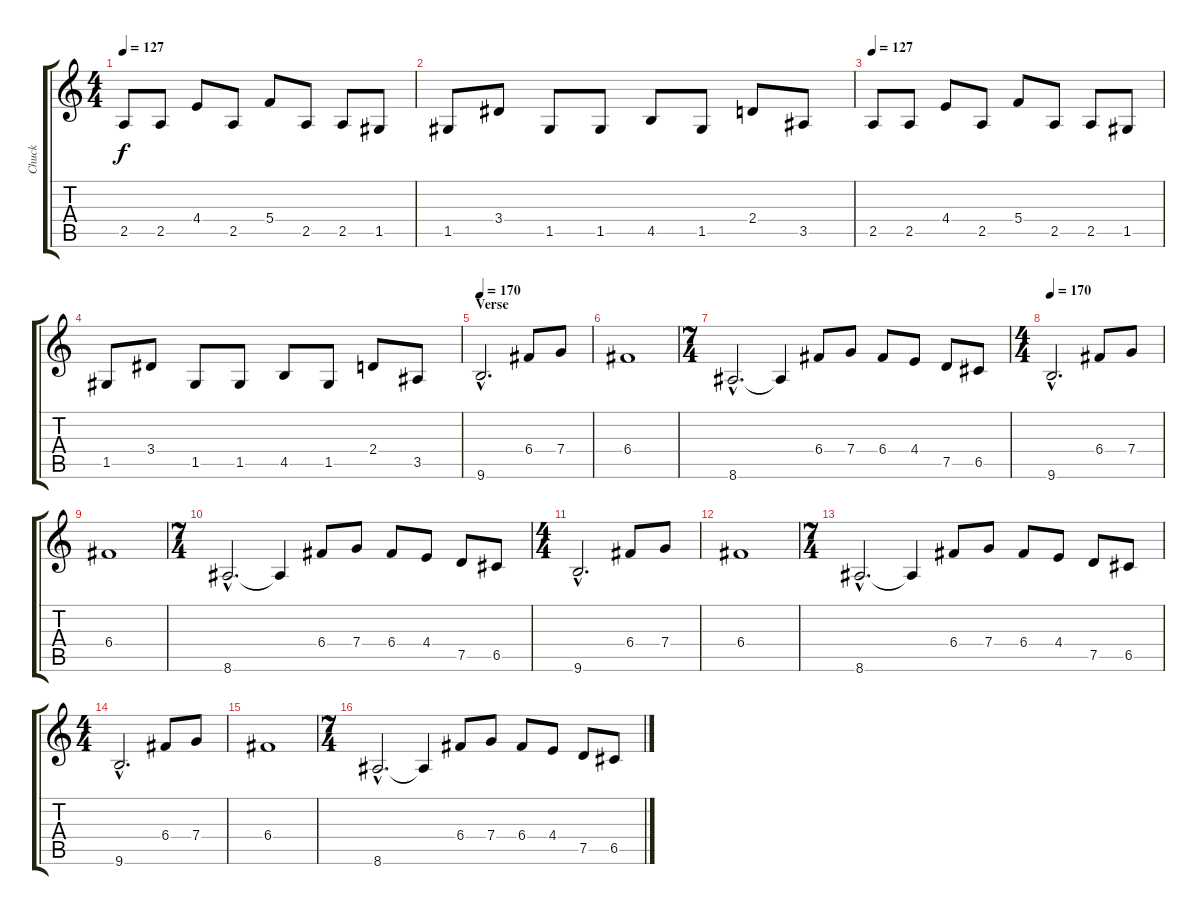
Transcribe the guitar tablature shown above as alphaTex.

\track ("Chuck" "Chuck") {instrument distortionguitar}
\staff {score tabs}
\tuning (D4 A3 F3 C3 G2 D2) {hide}
\ts (4 4)
\tempo 127
\clef g2
\ks c
2.5.8{dy f} 2.5.8 4.4.8 2.5.8 5.4.8 2.5.8 2.5.8 1.5.8 |
1.5.8 3.4.8 1.5.8 1.5.8 4.5.8 1.5.8 2.4.8 3.5.8 |
\tempo 127
2.5.8 2.5.8 4.4.8 2.5.8 5.4.8 2.5.8 2.5.8 1.5.8 |
1.5.8 3.4.8 1.5.8 1.5.8 4.5.8 1.5.8 2.4.8 3.5.8 |
\section ("" "Verse")
\tempo 170
9.6{hac}.2{d} 6.4.8 7.4.8 |
6.4.1 |
\ts (7 4)
8.6{hac}.2{d} 8.6{t}.4 6.4.8 7.4.8 6.4.8 4.4.8 7.5.8 6.5.8 |
\ts (4 4)
\tempo 170
9.6{hac}.2{d} 6.4.8 7.4.8 |
6.4.1 |
\ts (7 4)
8.6{hac}.2{d} 8.6{t}.4 6.4.8 7.4.8 6.4.8 4.4.8 7.5.8 6.5.8 |
\ts (4 4)
9.6{hac}.2{d} 6.4.8 7.4.8 |
6.4.1 |
\ts (7 4)
8.6{hac}.2{d} 8.6{t}.4 6.4.8 7.4.8 6.4.8 4.4.8 7.5.8 6.5.8 |
\ts (4 4)
9.6{hac}.2{d} 6.4.8 7.4.8 |
6.4.1 |
\ts (7 4)
8.6{hac}.2{d} 8.6{t}.4 6.4.8 7.4.8 6.4.8 4.4.8 7.5.8 6.5.8
